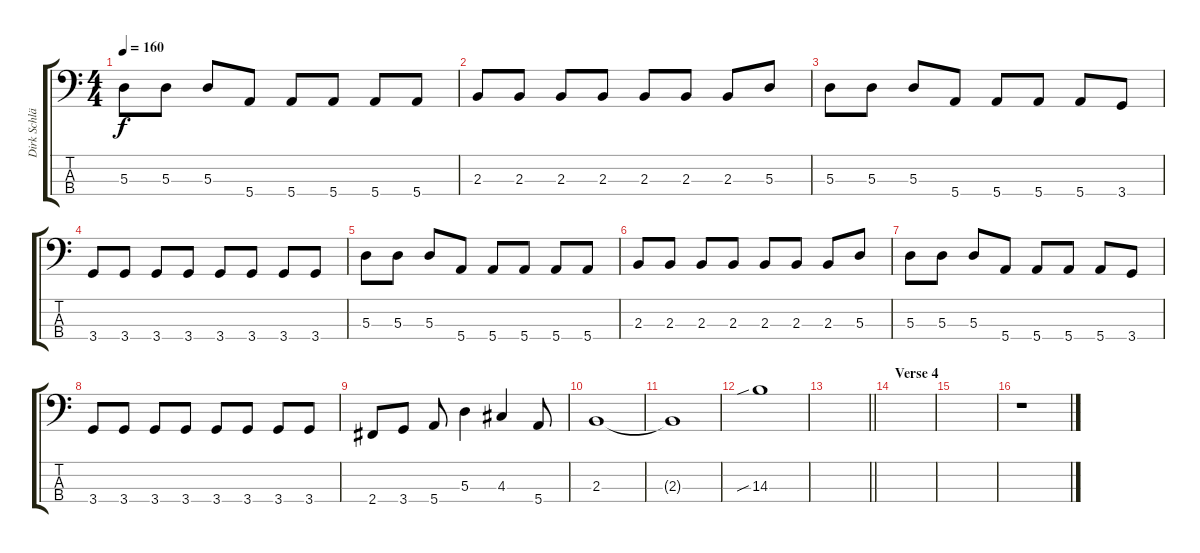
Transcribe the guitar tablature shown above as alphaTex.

\track ("Dirk Schlächter" "Dirk Schlä") {instrument electricbassfinger}
\staff {score tabs}
\tuning (G2 D2 A1 E1) {hide}
\ts (4 4)
\tempo 160
\clef f4
\ks c
5.3.8{dy f} 5.3.8 5.3.8 5.4.8 5.4.8 5.4.8 5.4.8 5.4.8 |
2.3.8 2.3.8 2.3.8 2.3.8 2.3.8 2.3.8 2.3.8 5.3.8 |
5.3.8 5.3.8 5.3.8 5.4.8 5.4.8 5.4.8 5.4.8 3.4.8 |
3.4.8 3.4.8 3.4.8 3.4.8 3.4.8 3.4.8 3.4.8 3.4.8 |
5.3.8 5.3.8 5.3.8 5.4.8 5.4.8 5.4.8 5.4.8 5.4.8 |
2.3.8 2.3.8 2.3.8 2.3.8 2.3.8 2.3.8 2.3.8 5.3.8 |
5.3.8 5.3.8 5.3.8 5.4.8 5.4.8 5.4.8 5.4.8 3.4.8 |
3.4.8 3.4.8 3.4.8 3.4.8 3.4.8 3.4.8 3.4.8 3.4.8 |
2.4.8 3.4.8 5.4.8 5.3.4 4.3.4 5.4.8 |
2.3.1 |
2.3{t}.1 |
14.3{sib}.1 |
\barLineRight lightlight
|
\section ("" "Verse 4")
|
|
r.1
